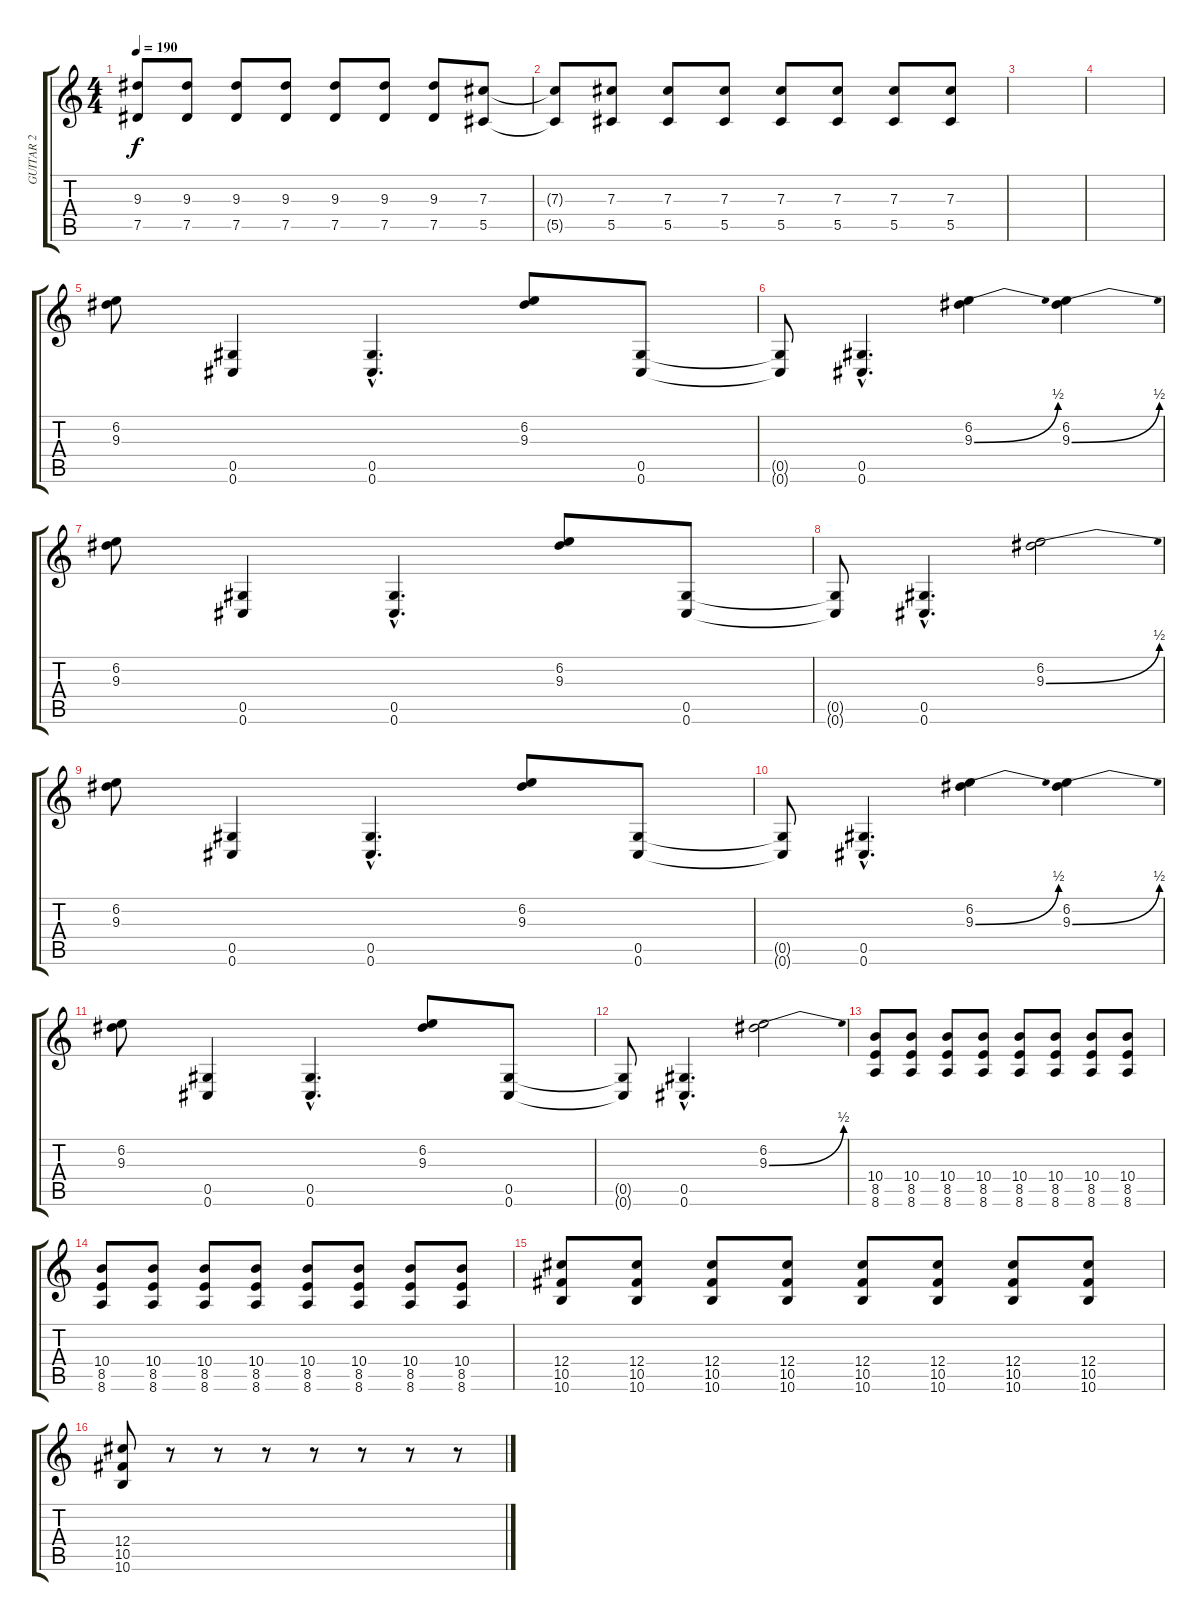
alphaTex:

\track ("GUITAR 2" "GUITAR 2") {instrument distortionguitar}
\staff {score tabs}
\tuning (Eb4 Bb3 Gb3 Db3 Ab2 Db2) {hide}
\ts (4 4)
\tempo 190
\clef g2
\ks c
(9.3{t} 7.5{t}).8{dy f} (9.3 7.5).8 (9.3 7.5).8 (9.3 7.5).8 (9.3 7.5).8 (9.3 7.5).8 (9.3 7.5).8 (7.3 5.5).8 |
(7.3{t} 5.5{t}).8 (7.3 5.5).8 (7.3 5.5).8 (7.3 5.5).8 (7.3 5.5).8 (7.3 5.5).8 (7.3 5.5).8 (7.3 5.5).8 |
|
|
(6.2 9.3).8 (0.5 0.6).4 (0.5{hac} 0.6{hac}).4{d} (6.2 9.3).8 (0.5 0.6).8 |
(0.5{t} 0.6{t}).8 (0.5{hac} 0.6{hac}).4{d} (6.2 9.3{be (bend 0 0 60 2)}).4 (6.2 9.3{be (bend 0 0 60 2)}).4 |
(6.2 9.3).8 (0.5 0.6).4 (0.5{hac} 0.6{hac}).4{d} (6.2 9.3).8 (0.5 0.6).8 |
(0.5{t} 0.6{t}).8 (0.5{hac} 0.6{hac}).4{d} (6.2 9.3{be (bend 0 0 60 2)}).2 |
(6.2 9.3).8 (0.5 0.6).4 (0.5{hac} 0.6{hac}).4{d} (6.2 9.3).8 (0.5 0.6).8 |
(0.5{t} 0.6{t}).8 (0.5{hac} 0.6{hac}).4{d} (6.2 9.3{be (bend 0 0 60 2)}).4 (6.2 9.3{be (bend 0 0 60 2)}).4 |
(6.2 9.3).8 (0.5 0.6).4 (0.5{hac} 0.6{hac}).4{d} (6.2 9.3).8 (0.5 0.6).8 |
(0.5{t} 0.6{t}).8 (0.5{hac} 0.6{hac}).4{d} (6.2 9.3{be (bend 0 0 60 2)}).2 |
(10.4 8.5 8.6).8 (10.4 8.5 8.6).8 (10.4 8.5 8.6).8 (10.4 8.5 8.6).8 (10.4 8.5 8.6).8 (10.4 8.5 8.6).8 (10.4 8.5 8.6).8 (10.4 8.5 8.6).8 |
(10.4 8.5 8.6).8 (10.4 8.5 8.6).8 (10.4 8.5 8.6).8 (10.4 8.5 8.6).8 (10.4 8.5 8.6).8 (10.4 8.5 8.6).8 (10.4 8.5 8.6).8 (10.4 8.5 8.6).8 |
(12.4 10.5 10.6).8 (12.4 10.5 10.6).8 (12.4 10.5 10.6).8 (12.4 10.5 10.6).8 (12.4 10.5 10.6).8 (12.4 10.5 10.6).8 (12.4 10.5 10.6).8 (12.4 10.5 10.6).8 |
(12.4 10.5 10.6).8 r.8 r.8 r.8 r.8 r.8 r.8 r.8
